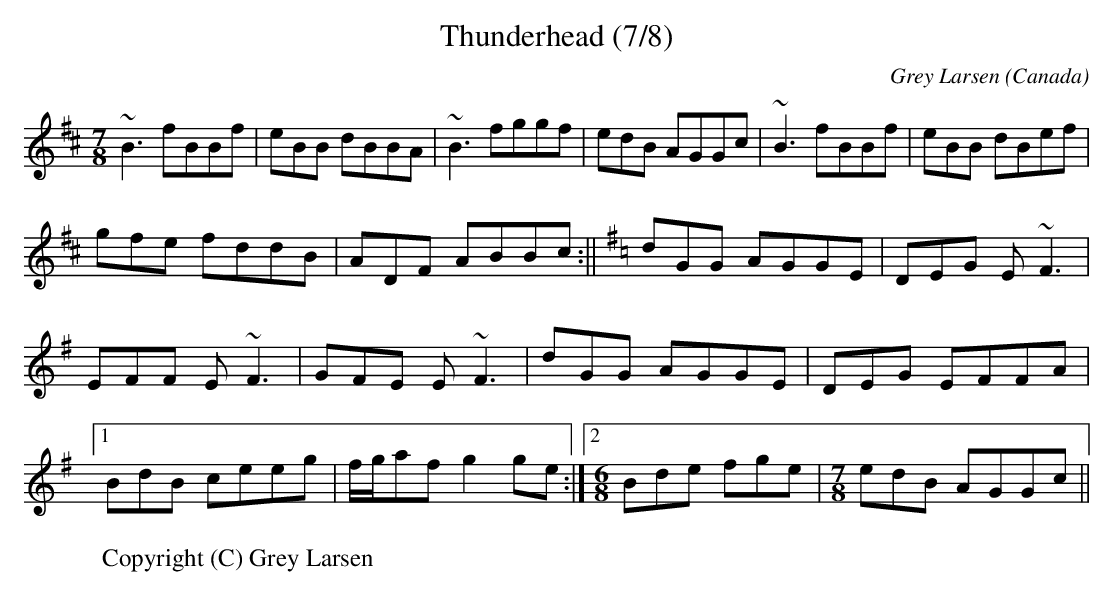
X:1
T:Thunderhead (7/8)
C:Grey Larsen
O:Canada
M:7/8
K:D
~B3 fBBf | eBB dBBA | ~B3 fggf | edB AGGc | \
~B3 fBBf | eBB dBef |
gfe fddB | ADF ABBc :||\
K:G
dGG AGGE | DEG E~F3 |
EFF E~F3 | GFE E~F3 | \
dGG AGGE | DEG EFFA |1 BdB ceeg | f/2g/2af g2ge :|2\
M:6/8
Bde fge |\
M:7/8
edB AGGc ||
W:Copyright (C) Grey Larsen
